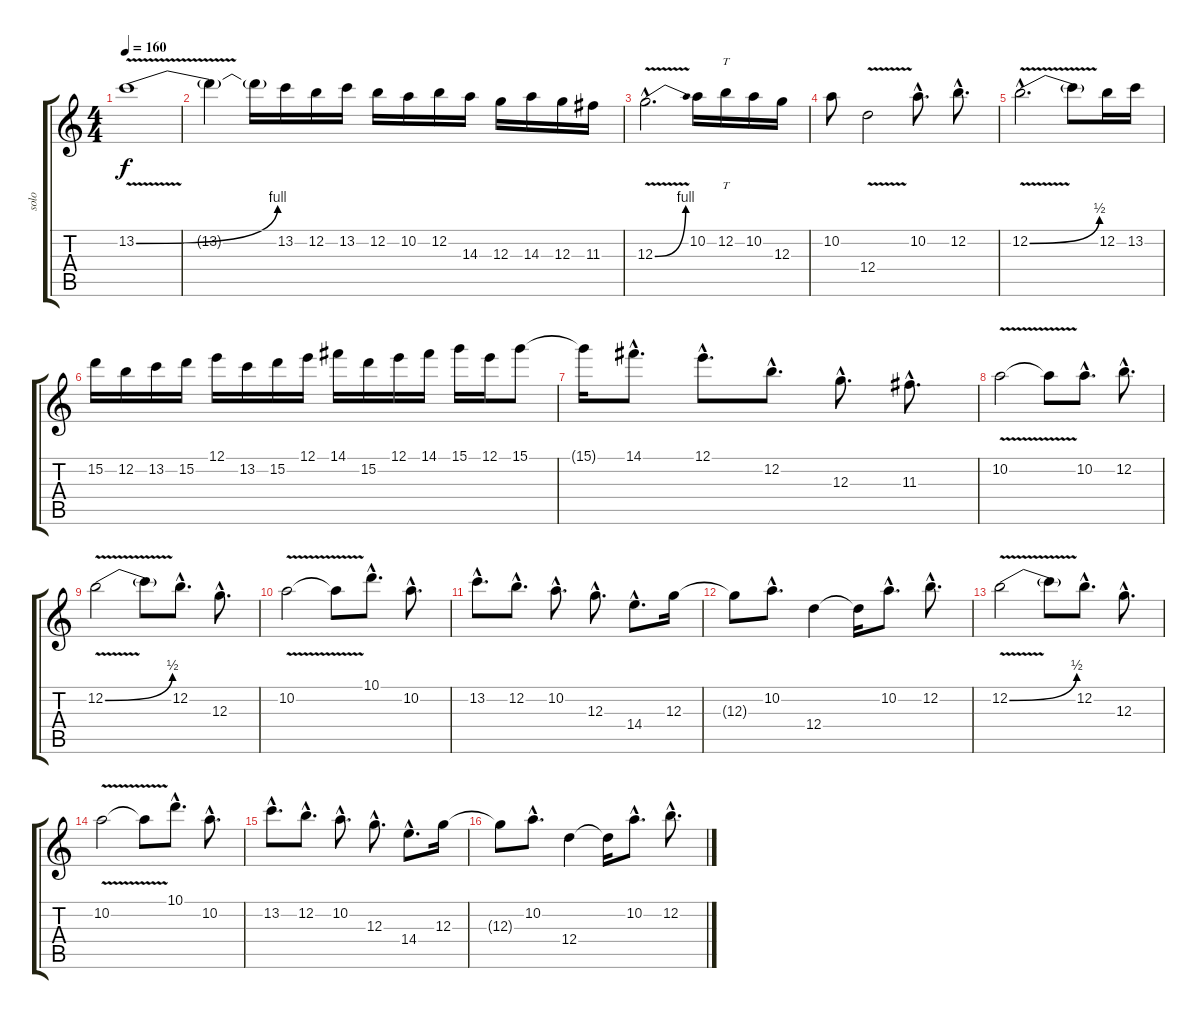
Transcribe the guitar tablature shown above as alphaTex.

\track ("solo" "solo") {instrument distortionguitar}
\staff {score tabs}
\tuning (E4 B3 G3 D3 A2 E2) {hide}
\ts (4 4)
\tempo 160
\clef g2
\ks c
13.2{be (bend 0 0 60 4) v}.1{dy f} |
13.2{t}.4 13.2{t}.16 13.2.16 12.2.16 13.2.16 12.2.16 10.2.16 12.2.16 14.3.16 12.3.16 14.3.16 12.3.16 11.3.16 |
12.3{be (bend 0 0 60 4) v hac}.2{d} 10.2.16 12.2.16{tt} 10.2.16 12.3.16 |
10.2.8 12.4{v}.2 10.2{hac}.8{d} 12.2{hac}.8{d} |
12.2{be (bend 0 0 60 2) v hac}.2{d} 12.2{t}.8 12.2.16 13.2.16 |
15.2.16 12.2.16 13.2.16 15.2.16 12.1.16 13.2.16 15.2.16 12.1.16 14.1.16 15.2.16 12.1.16 14.1.16 15.1.16 12.1.16 15.1.8 |
15.1{t}.16 14.1{hac}.8{d} 12.1{hac}.8{d} 12.2{hac}.8{d} 12.3{hac}.8{d} 11.3{hac}.8{d} |
10.2{v}.2 10.2{t}.8 10.2{hac}.8{d} 12.2{hac}.8{d} |
12.2{be (bend 0 0 60 2) v}.2 12.2{t}.8 12.2{hac}.8{d} 12.3{hac}.8{d} |
10.2{v}.2 10.2{t}.8 10.1{hac}.8{d} 10.2{hac}.8{d} |
13.2{hac}.8{d} 12.2{hac}.8{d} 10.2{hac}.8{d} 12.3{hac}.8{d} 14.4{hac}.8{d} 12.3.16 |
12.3{t}.8 10.2{hac}.8{d} 12.4.4 12.4{t}.16 10.2{hac}.8{d} 12.2{hac}.8{d} |
12.2{be (bend 0 0 60 2) v}.2 12.2{t}.8 12.2{hac}.8{d} 12.3{hac}.8{d} |
10.2{v}.2 10.2{t}.8 10.1{hac}.8{d} 10.2{hac}.8{d} |
13.2{hac}.8{d} 12.2{hac}.8{d} 10.2{hac}.8{d} 12.3{hac}.8{d} 14.4{hac}.8{d} 12.3.16 |
12.3{t}.8 10.2{hac}.8{d} 12.4.4 12.4{t}.16 10.2{hac}.8{d} 12.2{hac}.8{d}
